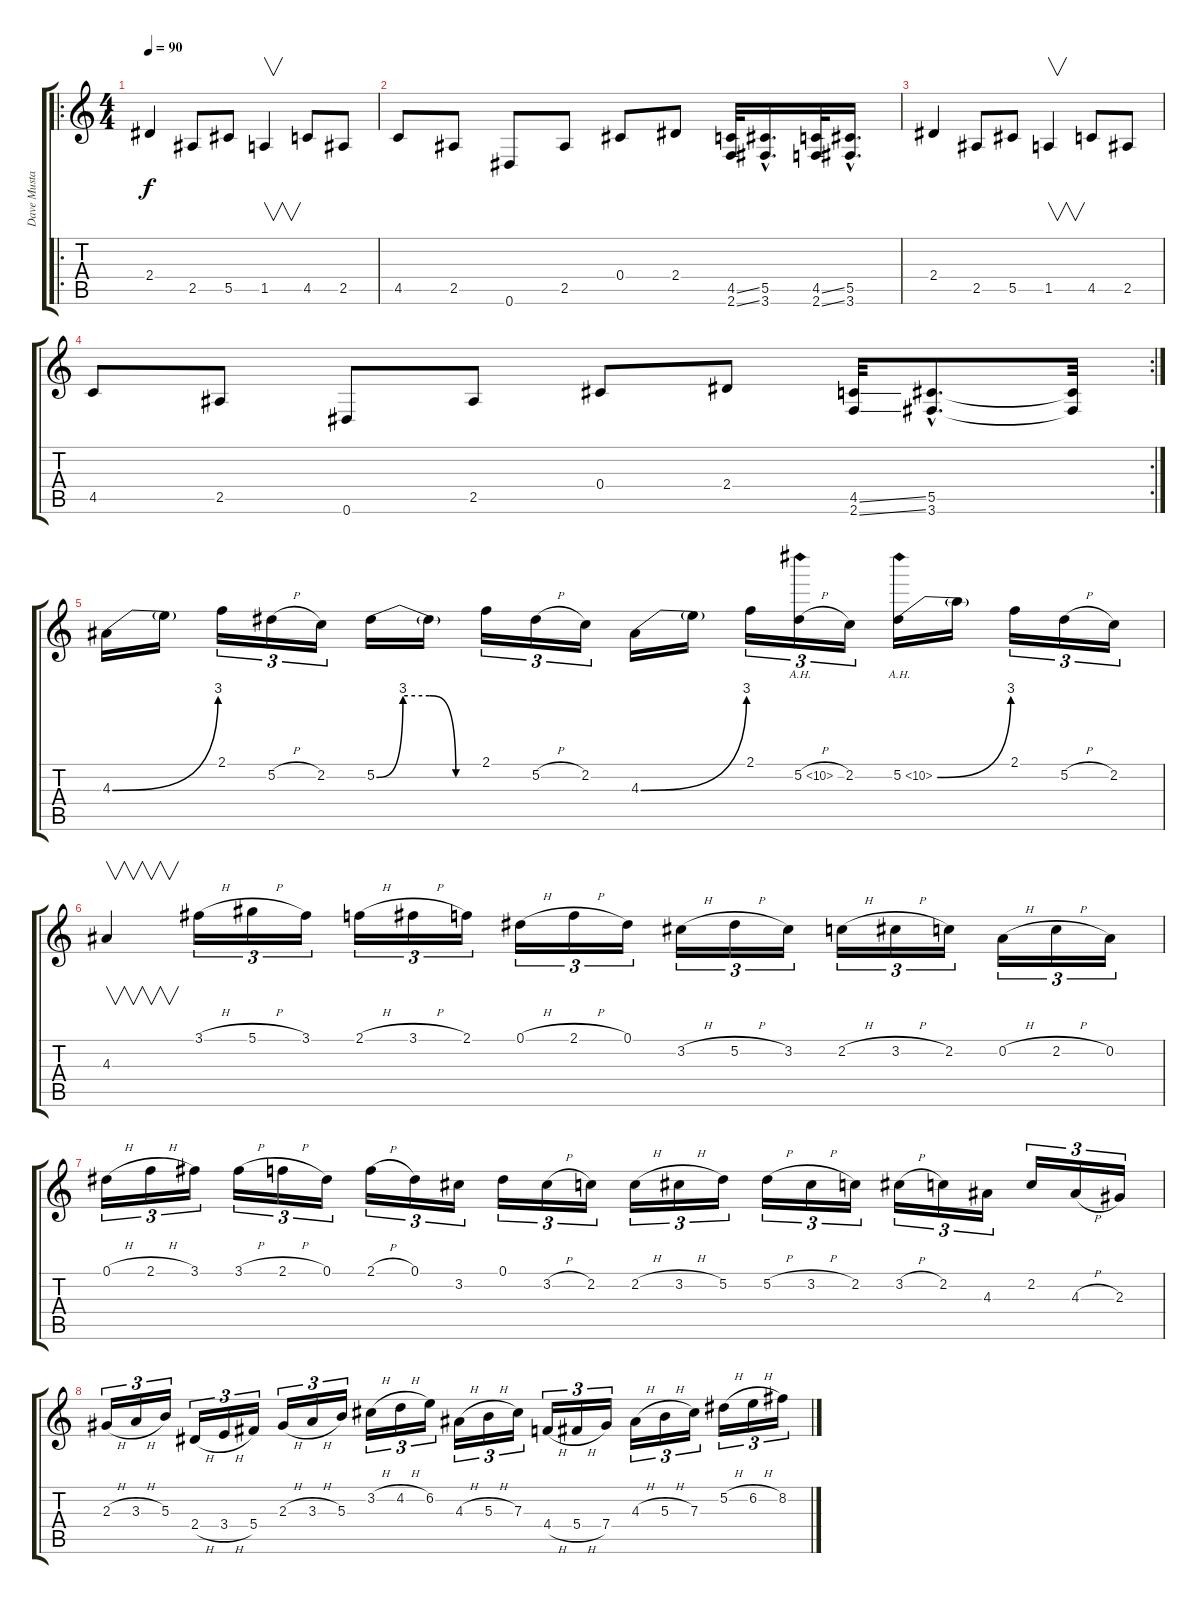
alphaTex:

\track ("Dave Mustaine" "Dave Musta") {instrument distortionguitar}
\staff {score tabs}
\tuning (Eb4 Bb3 Gb3 Db3 Ab2 Eb2) {hide}
\ro
\ts (4 4)
\tempo 90
\clef g2
\ks c
2.4.4{dy f} 2.5.8 5.5.8 1.5.4{v} 4.5.8 2.5.8 |
4.5.8 2.5.8 0.6.8 2.5.8 0.4.8 2.4.8 (4.5{ss} 2.6{ss}).32 (5.5{hac} 3.6{hac}).16{d} (4.5{ss} 2.6{ss}).32 (5.5{hac} 3.6{hac}).16{d} |
2.4.4 2.5.8 5.5.8 1.5.4{v} 4.5.8 2.5.8 |
\rc 2
4.5.8 2.5.8 0.6.8 2.5.8 0.4.8 2.4.8 (4.5{ss} 2.6{ss}).32 (5.5{hac} 3.6{hac}).8{d} (5.5{t} 3.6{t}).32 |
4.3{be (bend 0 0 60 12)}.16 4.3{t}.16 2.1.16{tu (3 2)} 5.2{h}.16{tu (3 2)} 2.2.16{tu (3 2)} 5.2{be (custom 0 0 15 12 30 12 45 0 60 0)}.16 5.2{t}.16 2.1.16{tu (3 2)} 5.2{h}.16{tu (3 2)} 2.2.16{tu (3 2)} 4.3{be (bend 0 0 60 12)}.16 4.3{t}.16 2.1.16{tu (3 2)} 5.2{ah 5 h}.16{tu (3 2)} 2.2.16{tu (3 2)} 5.2{be (bend 0 0 60 12) ah 5}.16 5.2{t}.16 2.1.16{tu (3 2)} 5.2{h}.16{tu (3 2)} 2.2.16{tu (3 2)} |
4.3.4{v} 3.1{h}.16{tu (3 2)} 5.1{h}.16{tu (3 2)} 3.1.16{tu (3 2)} 2.1{h}.16{tu (3 2)} 3.1{h}.16{tu (3 2)} 2.1.16{tu (3 2)} 0.1{h}.16{tu (3 2)} 2.1{h}.16{tu (3 2)} 0.1.16{tu (3 2)} 3.2{h}.16{tu (3 2)} 5.2{h}.16{tu (3 2)} 3.2.16{tu (3 2)} 2.2{h}.16{tu (3 2)} 3.2{h}.16{tu (3 2)} 2.2.16{tu (3 2)} 0.2{h}.16{tu (3 2)} 2.2{h}.16{tu (3 2)} 0.2.16{tu (3 2)} |
0.1{h}.16{tu (3 2)} 2.1{h}.16{tu (3 2)} 3.1.16{tu (3 2)} 3.1{h}.16{tu (3 2)} 2.1{h}.16{tu (3 2)} 0.1.16{tu (3 2)} 2.1{h}.16{tu (3 2)} 0.1.16{tu (3 2)} 3.2.16{tu (3 2)} 0.1.16{tu (3 2)} 3.2{h}.16{tu (3 2)} 2.2.16{tu (3 2)} 2.2{h}.16{tu (3 2)} 3.2{h}.16{tu (3 2)} 5.2.16{tu (3 2)} 5.2{h}.16{tu (3 2)} 3.2{h}.16{tu (3 2)} 2.2.16{tu (3 2)} 3.2{h}.16{tu (3 2)} 2.2.16{tu (3 2)} 4.3.16{tu (3 2)} 2.2.16{tu (3 2)} 4.3{h}.16{tu (3 2)} 2.3.16{tu (3 2)} |
2.3{h}.16{tu (3 2)} 3.3{h}.16{tu (3 2)} 5.3.16{tu (3 2)} 2.4{h}.16{tu (3 2)} 3.4{h}.16{tu (3 2)} 5.4.16{tu (3 2)} 2.3{h}.16{tu (3 2)} 3.3{h}.16{tu (3 2)} 5.3.16{tu (3 2)} 3.2{h}.16{tu (3 2)} 4.2{h}.16{tu (3 2)} 6.2.16{tu (3 2)} 4.3{h}.16{tu (3 2)} 5.3{h}.16{tu (3 2)} 7.3.16{tu (3 2)} 4.4{h}.16{tu (3 2)} 5.4{h}.16{tu (3 2)} 7.4.16{tu (3 2)} 4.3{h}.16{tu (3 2)} 5.3{h}.16{tu (3 2)} 7.3.16{tu (3 2)} 5.2{h}.16{tu (3 2)} 6.2{h}.16{tu (3 2)} 8.2.16{tu (3 2)}
